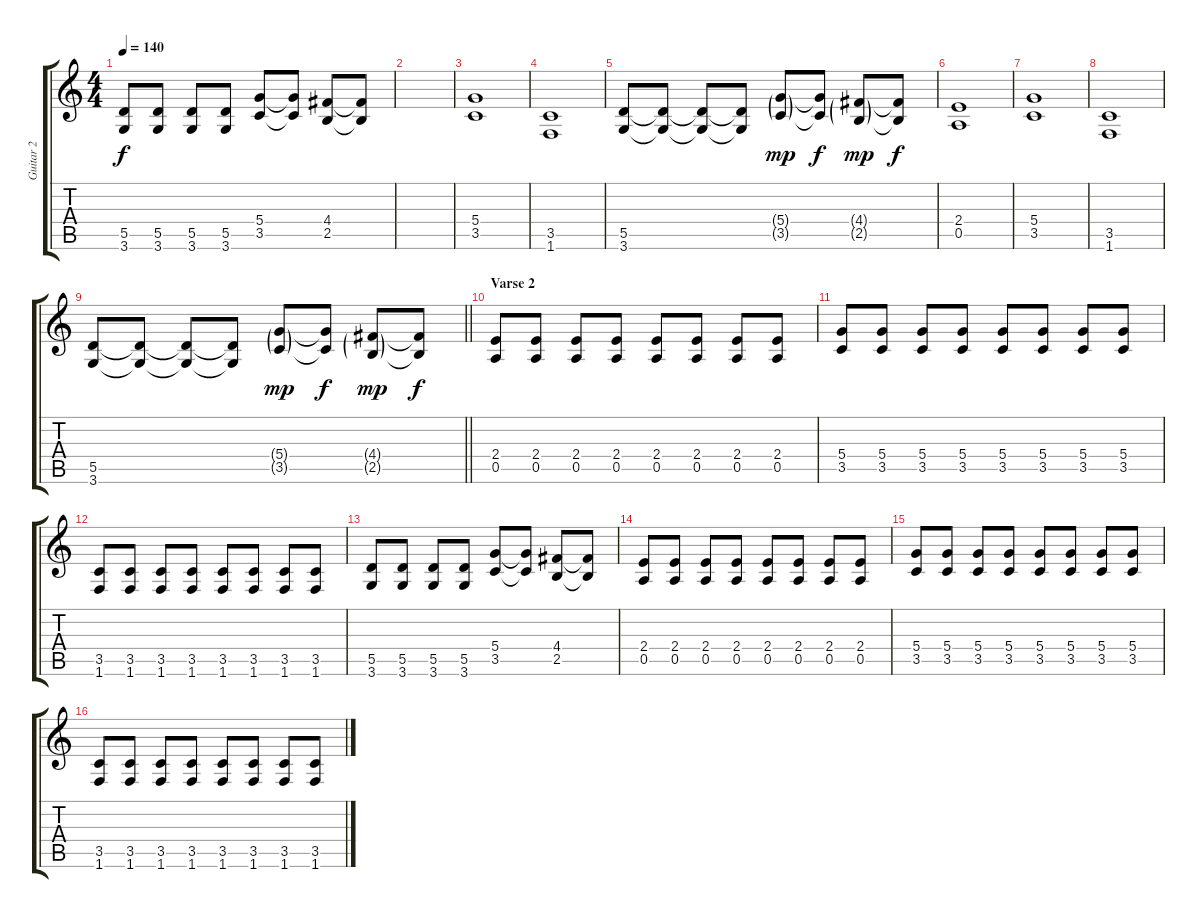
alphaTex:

\track ("Guitar 2" "Guitar 2") {instrument distortionguitar}
\staff {score tabs}
\tuning (E4 B3 G3 D3 A2 E2) {hide}
\ts (4 4)
\tempo 140
\clef g2
\ks c
(5.5 3.6).8{dy f} (5.5 3.6).8 (5.5 3.6).8 (5.5 3.6).8 (5.4 3.5).8 (5.4{t} 3.5{t}).8 (4.4 2.5).8 (4.4{t} 2.5{t}).8 |
|
(5.4 3.5).1 |
(3.5 1.6).1 |
(5.5 3.6).8 (5.5{t} 3.6{t}).8 (5.5{t} 3.6{t}).8 (5.5{t} 3.6{t}).8 (5.4{g} 3.5{g}).8{dy mp} (5.4{t} 3.5{t}).8{dy f} (4.4{g} 2.5{g}).8{dy mp} (4.4{t} 2.5{t}).8{dy f} |
(2.4 0.5).1 |
(5.4 3.5).1 |
(3.5 1.6).1 |
\barLineRight lightlight
(5.5 3.6).8 (5.5{t} 3.6{t}).8 (5.5{t} 3.6{t}).8 (5.5{t} 3.6{t}).8 (5.4{g} 3.5{g}).8{dy mp} (5.4{t} 3.5{t}).8{dy f} (4.4{g} 2.5{g}).8{dy mp} (4.4{t} 2.5{t}).8{dy f} |
\section ("" "Varse 2")
(2.4 0.5).8 (2.4 0.5).8 (2.4 0.5).8 (2.4 0.5).8 (2.4 0.5).8 (2.4 0.5).8 (2.4 0.5).8 (2.4 0.5).8 |
(5.4 3.5).8 (5.4 3.5).8 (5.4 3.5).8 (5.4 3.5).8 (5.4 3.5).8 (5.4 3.5).8 (5.4 3.5).8 (5.4 3.5).8 |
(3.5 1.6).8 (3.5 1.6).8 (3.5 1.6).8 (3.5 1.6).8 (3.5 1.6).8 (3.5 1.6).8 (3.5 1.6).8 (3.5 1.6).8 |
(5.5 3.6).8 (5.5 3.6).8 (5.5 3.6).8 (5.5 3.6).8 (5.4 3.5).8 (5.4{t} 3.5{t}).8 (4.4 2.5).8 (4.4{t} 2.5{t}).8 |
(2.4 0.5).8 (2.4 0.5).8 (2.4 0.5).8 (2.4 0.5).8 (2.4 0.5).8 (2.4 0.5).8 (2.4 0.5).8 (2.4 0.5).8 |
(5.4 3.5).8 (5.4 3.5).8 (5.4 3.5).8 (5.4 3.5).8 (5.4 3.5).8 (5.4 3.5).8 (5.4 3.5).8 (5.4 3.5).8 |
(3.5 1.6).8 (3.5 1.6).8 (3.5 1.6).8 (3.5 1.6).8 (3.5 1.6).8 (3.5 1.6).8 (3.5 1.6).8 (3.5 1.6).8
